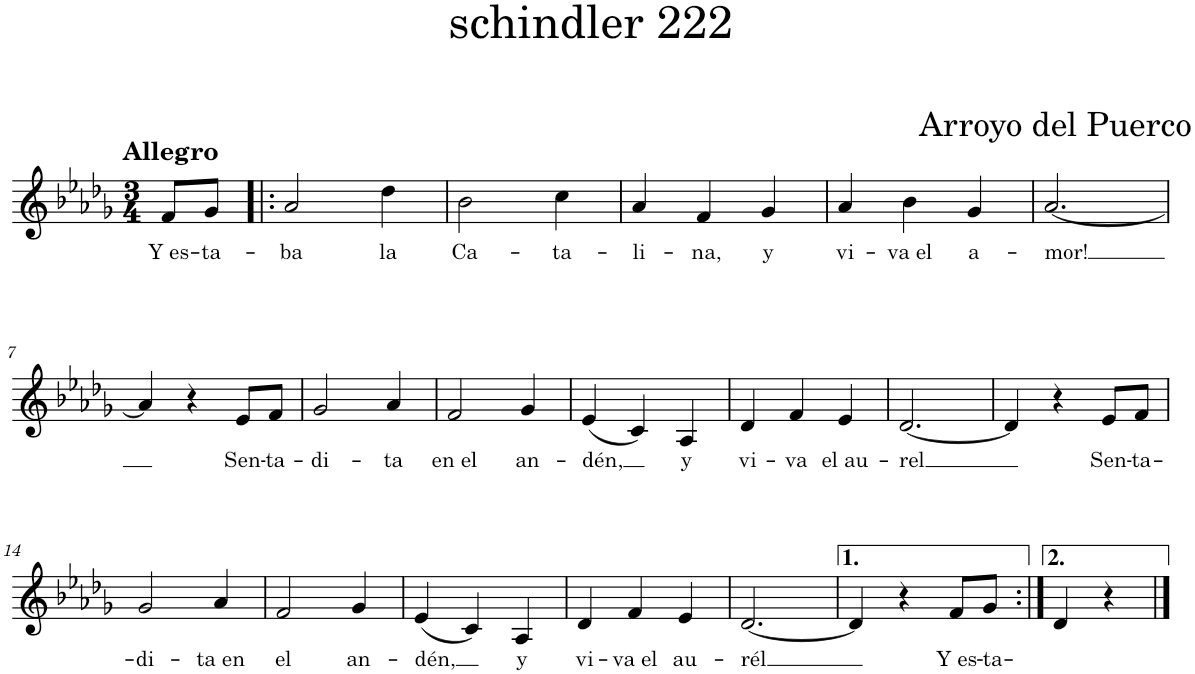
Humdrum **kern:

**kern	**text
*part1	*part1
*staff1	*staff1
*I"Piano	*
*I'Pno.	*
*clefG2	*
*k[b-e-a-d-g-]	*
*M3/4	*
=1	=1
!LO:TX:a:B:t=Allegro	!
!	!LO:LY:b
8f/L	Y es-
!	!LO:LY:b
8g-/J	-ta-
=2!|:	=2!|:
!	!LO:LY:b
2a-/	-ba
!	!LO:LY:b
4dd-\	la
=3	=3
!	!LO:LY:b
2b-\	Ca-
!	!LO:LY:b
4cc\	-ta-
=4	=4
!	!LO:LY:b
4a-/	-li-
!	!LO:LY:b
4f/	-na,
!	!LO:LY:b
4g-/	y
=5	=5
!	!LO:LY:b
4a-/	vi-
!	!LO:LY:b
4b-\	-va el
!	!LO:LY:b
4g-/	a-
=6	=6
!	!LO:LY:b
[2.a-/	-mor!
!!LO:LB:g=z
=7	=7
4a-/]	.
4r	.
!	!LO:LY:b
8e-/L	Sen-
!	!LO:LY:b
8f/J	-ta-
=8	=8
!	!LO:LY:b
2g-/	-di-
!	!LO:LY:b
4a-/	-ta
=9	=9
!	!LO:LY:b
2f/	en el
!	!LO:LY:b
4g-/	an-
=10	=10
!	!LO:LY:b
(4e-/	-dén,
4c/)	.
!	!LO:LY:b
4A-/	y
=11	=11
!	!LO:LY:b
4d-/	vi-
!	!LO:LY:b
4f/	-va
!	!LO:LY:b
4e-/	el au-
=12	=12
!	!LO:LY:b
[2.d-/	-rel
=13	=13
4d-/]	.
4r	.
!	!LO:LY:b
8e-/L	Sen-
!	!LO:LY:b
8f/J	-ta-
!!LO:LB:g=z
=14	=14
!	!LO:LY:b
2g-/	-di-
!	!LO:LY:b
4a-/	-ta en
=15	=15
!	!LO:LY:b
2f/	el
!	!LO:LY:b
4g-/	an-
=16	=16
!	!LO:LY:b
(4e-/	-dén,
4c/)	.
!	!LO:LY:b
4A-/	y
=17	=17
!	!LO:LY:b
4d-/	vi-
!	!LO:LY:b
4f/	-va el
!	!LO:LY:b
4e-/	au-
=18	=18
!	!LO:LY:b
[2.d-/	-rél
=19	=19
4d-/]	.
4r	.
!	!LO:LY:b
8f/L	Y es-
!	!LO:LY:b
8g-/J	-ta-
=20:|!	=20:|!
4d-/	.
4r	.
==	==
*-	*-
